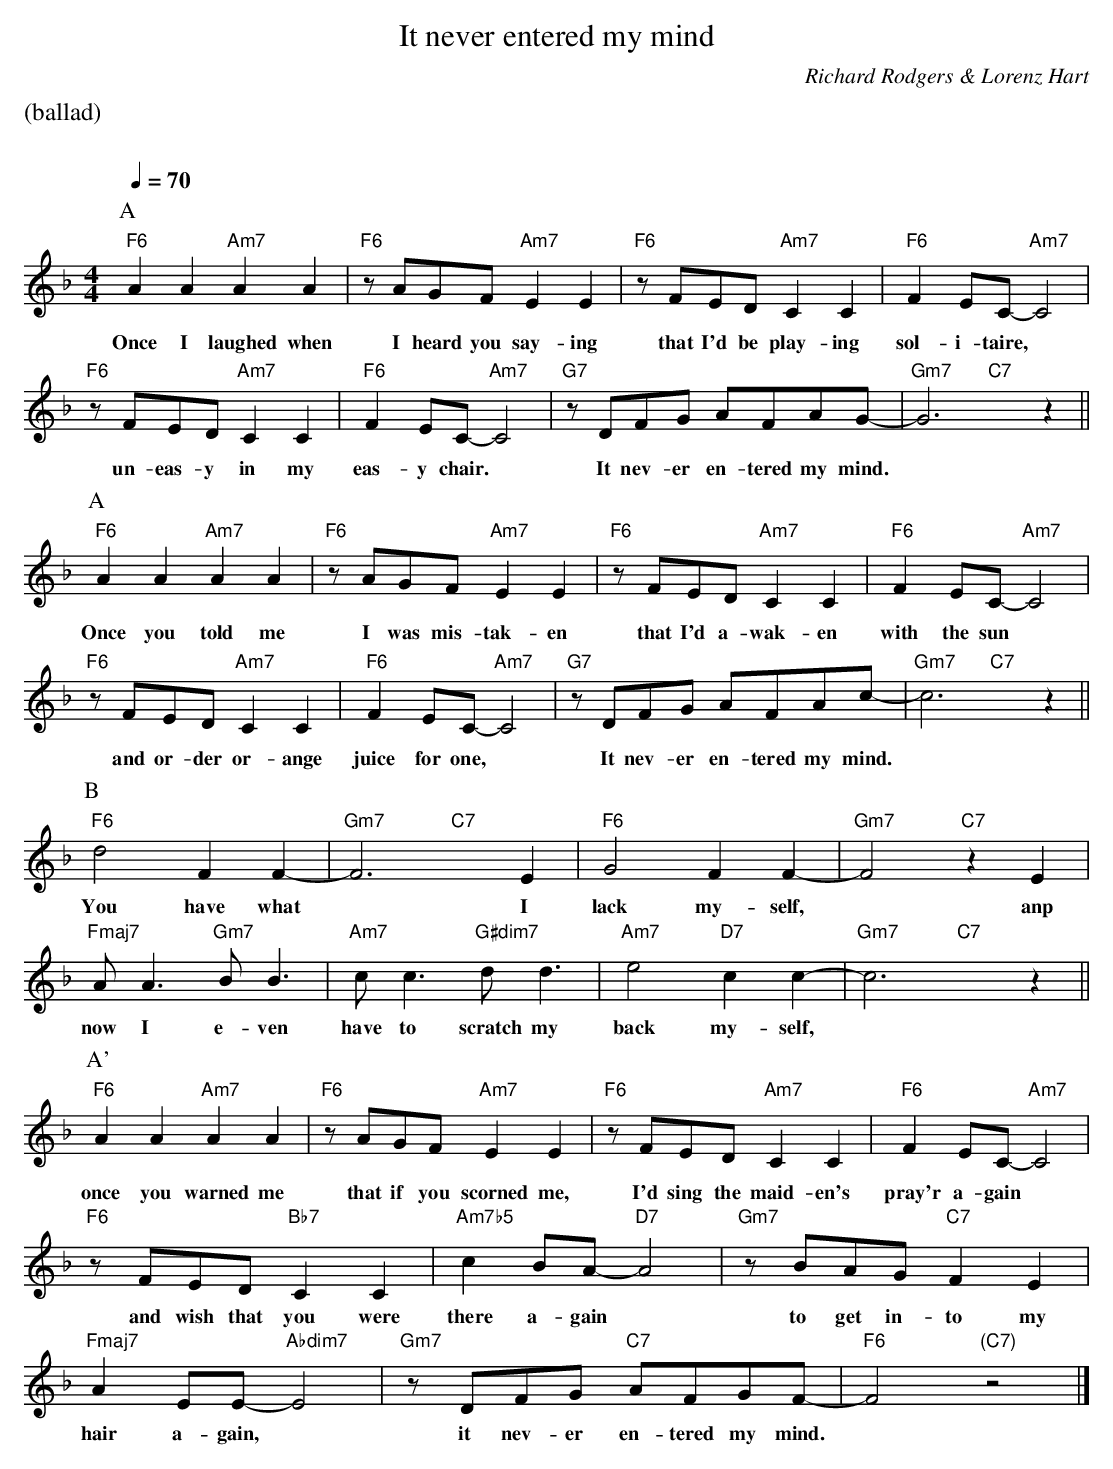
X:1
T:It never entered my mind
M:4/4
L:1/4
C:Richard Rodgers & Lorenz Hart
Q:1/4=70
%%staves (chords melody)
K:F
%%text (ballad)
%%vskip 20
P:A
V:chords
"F6"x2 "Am7"x2 | "F6"x2 "Am7"x2 | "F6"x2 "Am7"x2 | "F6"x2 "Am7"x2 |
"F6"x2 "Am7"x2 | "F6"x2 "Am7"x2 | "G7"x2 x2 | "Gm7"x2 "C7"x2 ||
V:melody
AAAA | z/A/G/F/ EE | z/F/E/D/ CC | FE/C/-C2 |
w:Once I laughed when I heard you say-ing that I'd be play-ing sol-i-taire,*
z/F/E/D/ CC | FE/C/-C2 | z/D/F/G/ A/F/A/G/- | G3z ||
w:un-eas-y in my eas-y chair.* It nev-er en-tered my mind.*
P:A
V:chords
"F6"x2 "Am7"x2 | "F6"x2 "Am7"x2 | "F6"x2 "Am7"x2 | "F6"x2 "Am7"x2 |
"F6"x2 "Am7"x2 | "F6"x2 "Am7"x2 | "G7"x2 x2 | "Gm7"x2 "C7"x2 ||
V:melody
AAAA | z/A/G/F/ EE | z/F/E/D/ CC | FE/C/-C2 |
w:Once you told me I was mis-tak-en that I'd a-wak-en with the sun*
z/F/E/D/ CC | FE/C/-C2 | z/D/F/G/ A/F/A/c/- | c3z ||
w:and or-der or-ange juice for one,* It nev-er en-tered my mind.*
P:B
V:chords
"F6"x2 x2 | "Gm7"x2 "C7"x2 | "F6"x2 x2 | "Gm7"x2 "C7"x2 |
"Fmaj7"x2 "Gm7"x2 | "Am7"x2 "G#dim7"x2 | "Am7"x2 "D7"x2 | "Gm7"x2 "C7"x2 ||
V:melody
d2FF- | F3E | G2FF- | F2zE |
w:You have what* I lack my-self,* anp
A<A B<B | c<c d<d | e2cc- | c3z ||
w:now I e-ven have to scratch my back my-self,*
P:A'
V:chords
"F6"x2 "Am7"x2 | "F6"x2 "Am7"x2 | "F6"x2 "Am7"x2 | "F6"x2 "Am7"x2 |
"F6"x2 "Bb7"x2 | "Am7b5"x2 "D7"x2 | "Gm7"x2 "C7"x2 |
"Fmaj7"x2 "Abdim7"x2 | "Gm7"x2 "C7"x2 | "F6"x2 "(C7)"x2 |]
V:melody
AAAA | z/A/G/F/ EE | z/F/E/D/ CC | FE/C/-C2 |
w:once you warned me that if you scorned me, I'd sing the maid-en's pray'r a-gain*
z/F/E/D/ CC | cB/A/-A2 | z/B/A/G/ FE |
w:and wish that you were there a-gain* to get in-to my
AE/E/-E2 | z/D/F/G/ A/F/G/F/- | F2z2 |]
w:hair a-gain,* it nev-er en-tered my mind.*
